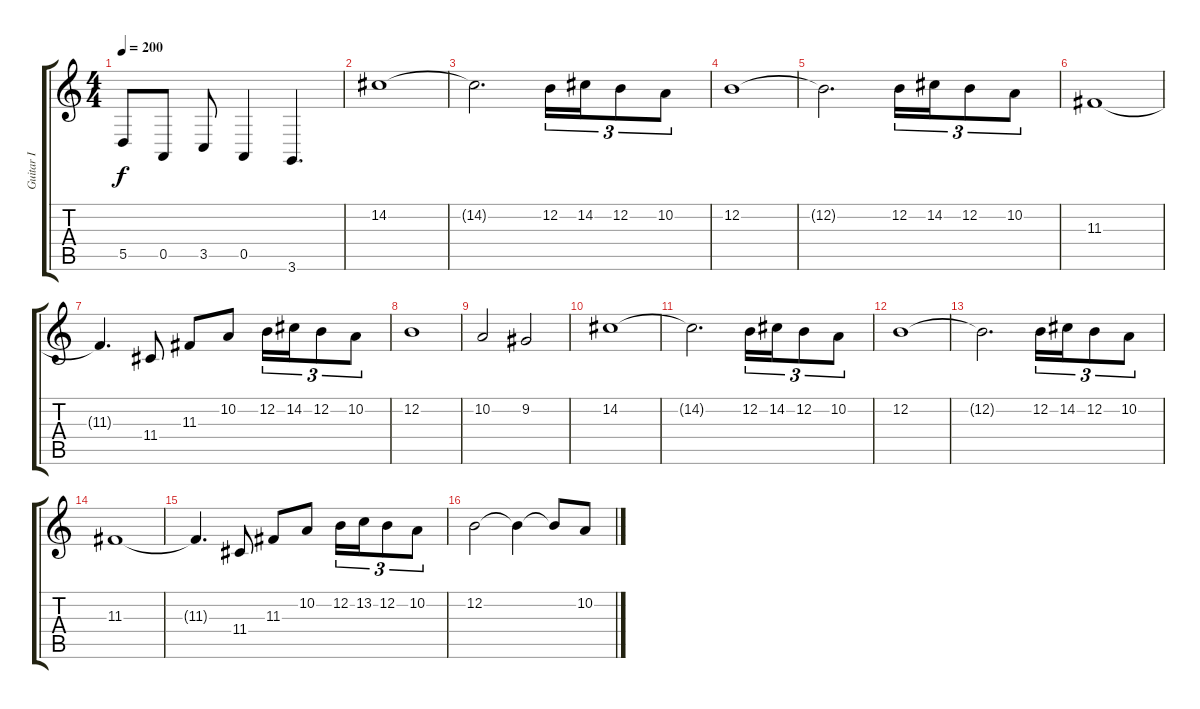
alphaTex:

\track ("Guitar I" "Guitar I") {instrument lead8bassandlead}
\staff {score tabs}
\tuning (E4 B3 G3 D3 A2 E2) {hide}
\ts (4 4)
\tempo 200
\clef g2
\ks c
5.5.8{dy f} 0.5.8 3.5.8 0.5.4 3.6.4{d} |
14.2.1 |
14.2{t}.2{d} 12.2.16{tu (3 2)} 14.2.16{tu (3 2)} 12.2.8{tu (3 2)} 10.2.8{tu (3 2)} |
12.2.1 |
12.2{t}.2{d} 12.2.16{tu (3 2)} 14.2.16{tu (3 2)} 12.2.8{tu (3 2)} 10.2.8{tu (3 2)} |
11.3.1 |
11.3{t}.4{d} 11.4.8 11.3.8 10.2.8 12.2.16{tu (3 2)} 14.2.16{tu (3 2)} 12.2.8{tu (3 2)} 10.2.8{tu (3 2)} |
12.2.1 |
10.2.2 9.2.2 |
14.2.1 |
14.2{t}.2{d} 12.2.16{tu (3 2)} 14.2.16{tu (3 2)} 12.2.8{tu (3 2)} 10.2.8{tu (3 2)} |
12.2.1 |
12.2{t}.2{d} 12.2.16{tu (3 2)} 14.2.16{tu (3 2)} 12.2.8{tu (3 2)} 10.2.8{tu (3 2)} |
11.3.1 |
11.3{t}.4{d} 11.4.8 11.3.8 10.2.8 12.2.16{tu (3 2)} 13.2.16{tu (3 2)} 12.2.8{tu (3 2)} 10.2.8{tu (3 2)} |
12.2.2 12.2{t}.4 12.2{t}.8 10.2.8
